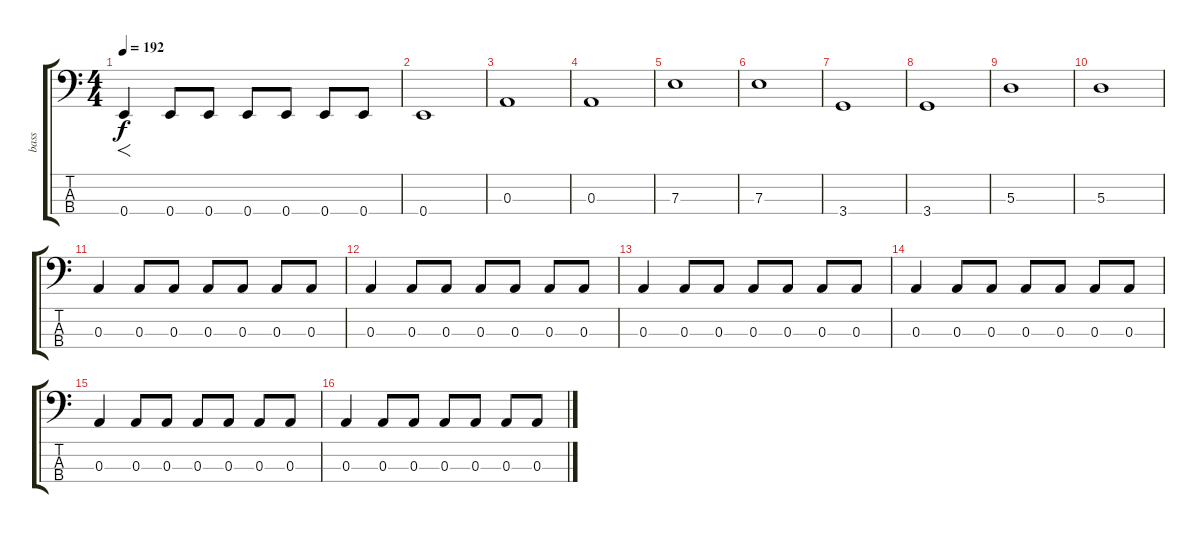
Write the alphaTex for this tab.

\track ("bass" "bass") {instrument electricbasspick}
\staff {score tabs}
\tuning (G2 D2 A1 E1) {hide}
\ts (4 4)
\tempo 192
\clef f4
\ks c
0.4.4{f dy f} 0.4.8 0.4.8 0.4.8 0.4.8 0.4.8 0.4.8 |
0.4.1 |
0.3.1 |
0.3.1 |
7.3.1 |
7.3.1 |
3.4.1 |
3.4.1 |
5.3.1 |
5.3.1 |
0.3.4 0.3.8 0.3.8 0.3.8 0.3.8 0.3.8 0.3.8 |
0.3.4 0.3.8 0.3.8 0.3.8 0.3.8 0.3.8 0.3.8 |
0.3.4 0.3.8 0.3.8 0.3.8 0.3.8 0.3.8 0.3.8 |
0.3.4 0.3.8 0.3.8 0.3.8 0.3.8 0.3.8 0.3.8 |
0.3.4 0.3.8 0.3.8 0.3.8 0.3.8 0.3.8 0.3.8 |
0.3.4 0.3.8 0.3.8 0.3.8 0.3.8 0.3.8 0.3.8
